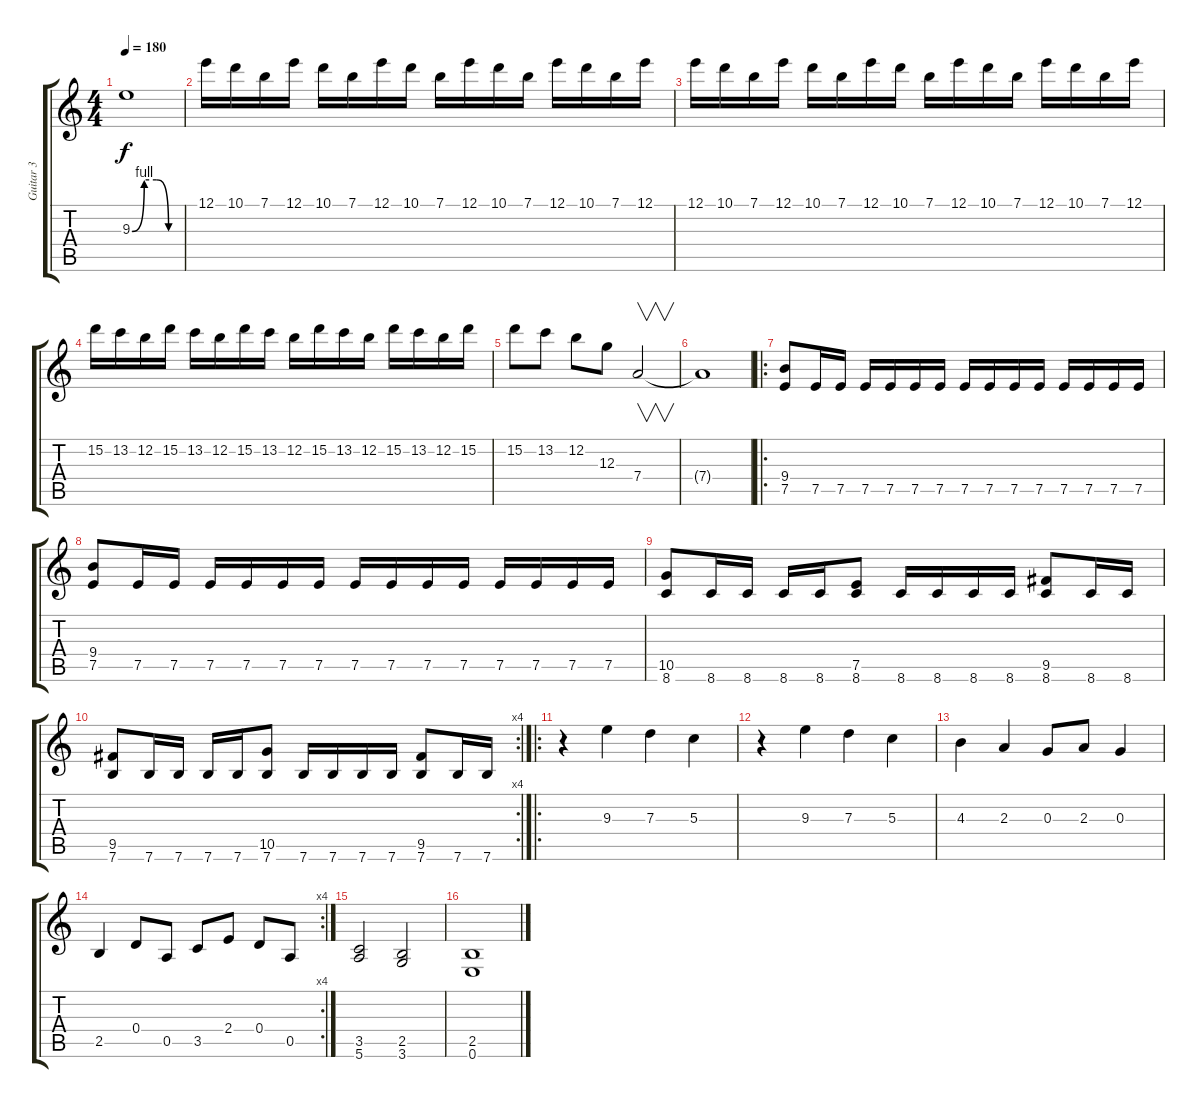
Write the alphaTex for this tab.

\track ("Guitar 3" "Guitar 3") {instrument distortionguitar}
\staff {score tabs}
\tuning (E4 B3 G3 D3 A2 E2) {hide}
\ts (4 4)
\tempo 180
\clef g2
\ks c
9.3{be (custom 0 0 15 4 30 4 45 0 60 0)}.1{dy f} |
12.1.16 10.1.16 7.1.16 12.1.16 10.1.16 7.1.16 12.1.16 10.1.16 7.1.16 12.1.16 10.1.16 7.1.16 12.1.16 10.1.16 7.1.16 12.1.16 |
12.1.16 10.1.16 7.1.16 12.1.16 10.1.16 7.1.16 12.1.16 10.1.16 7.1.16 12.1.16 10.1.16 7.1.16 12.1.16 10.1.16 7.1.16 12.1.16 |
15.2.16 13.2.16 12.2.16 15.2.16 13.2.16 12.2.16 15.2.16 13.2.16 12.2.16 15.2.16 13.2.16 12.2.16 15.2.16 13.2.16 12.2.16 15.2.16 |
15.2.8 13.2.8 12.2.8 12.3.8 7.4.2{v} |
7.4{t}.1 |
\ro
(9.4 7.5).8{volume 14} 7.5.16 7.5.16 7.5.16 7.5.16 7.5.16 7.5.16 7.5.16 7.5.16 7.5.16 7.5.16 7.5.16 7.5.16 7.5.16 7.5.16 |
(9.4 7.5).8 7.5.16 7.5.16 7.5.16 7.5.16 7.5.16 7.5.16 7.5.16 7.5.16 7.5.16 7.5.16 7.5.16 7.5.16 7.5.16 7.5.16 |
(10.5 8.6).8 8.6.16 8.6.16 8.6.16 8.6.16 (7.5 8.6).8 8.6.16 8.6.16 8.6.16 8.6.16 (9.5 8.6).8 8.6.16 8.6.16 |
\rc 4
(9.5 7.6).8 7.6.16 7.6.16 7.6.16 7.6.16 (10.5 7.6).8 7.6.16 7.6.16 7.6.16 7.6.16 (9.5 7.6).8 7.6.16 7.6.16 |
\ro
r.4 9.3.4 7.3.4 5.3.4 |
r.4 9.3.4 7.3.4 5.3.4 |
4.3.4 2.3.4 0.3.8 2.3.8 0.3.4 |
\rc 4
2.5.4 0.4.8 0.5.8 3.5.8 2.4.8 0.4.8 0.5.8 |
(3.5 5.6).2 (2.5 3.6).2 |
(2.5 0.6).1
